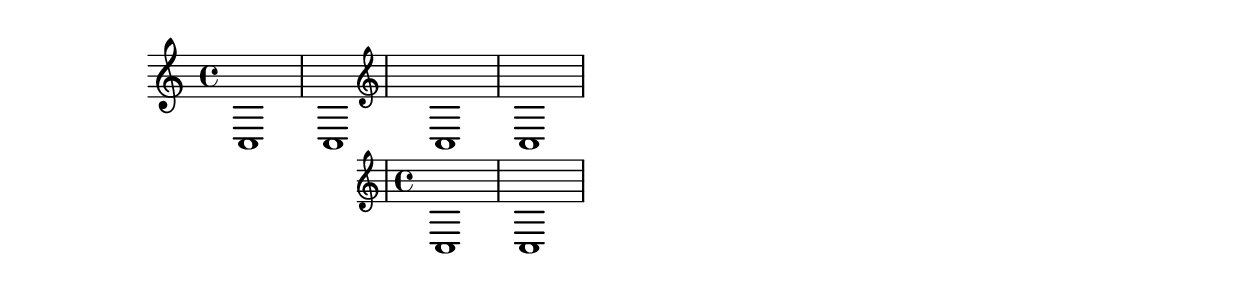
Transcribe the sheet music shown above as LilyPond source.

\version "1.3.5";

\score {

\notes { c1 c1 < {\clef "treble"; c1 c1 } \context Staff=stb{ c1 c1}>}
}
